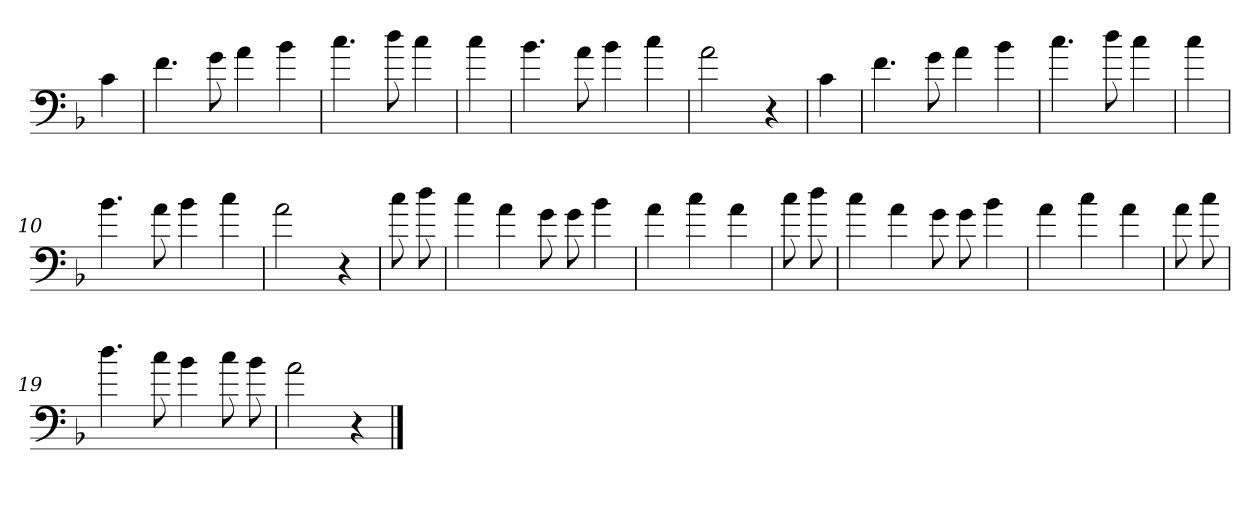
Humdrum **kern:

**kern
*part1
*staff1
*clefF4
*k[b-]
*F:
=
4c
=1
4.f
8g
4a
4b-
=2
4.cc
8dd
4cc
=3
4cc
=4
4.b-
8a
4b-
4cc
=5
2a
4r
=6
4c
=7
4.f
8g
4a
4b-
=8
4.cc
8dd
4cc
=9
4cc
=10
4.b-
8a
4b-
4cc
=11
2a
4r
=12
8cc
8dd
=13
4cc
4a
8g
8g
4b-
=14
4a
4cc
4a
=15
8cc
8dd
=16
4cc
4a
8g
8g
4b-
=17
4a
4cc
4a
=18
8a
8cc
=19
4.dd
8cc
4b-
8cc
8b-
=20
2a
4r
==
*-
